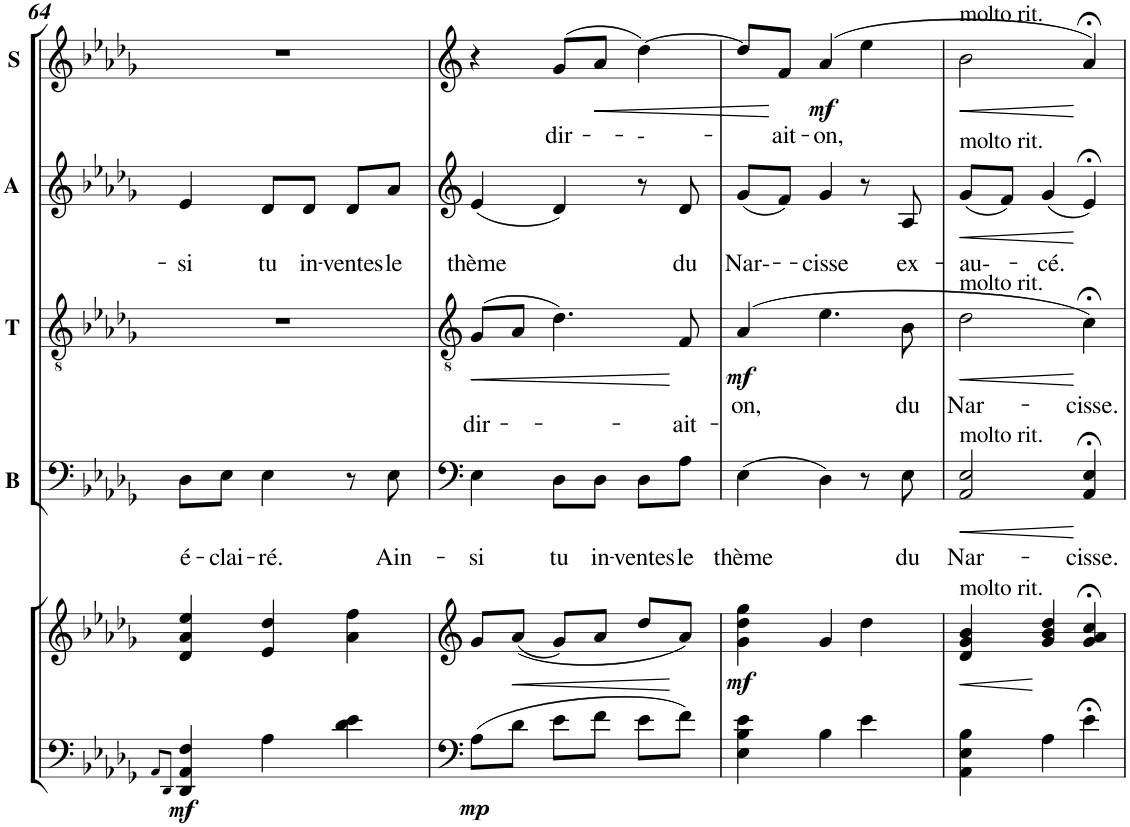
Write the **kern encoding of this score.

**kern	**dynam	**kern	**dynam	**kern	**text	**dynam	**kern	**text	**dynam	**kern	**text	**dynam	**kern	**text	**dynam
*part6	*part6	*part5	*part5	*part4	*part4	*part4	*part3	*part3	*part3	*part2	*part2	*part2	*part1	*part1	*part1
*staff6	*staff6	*staff5	*staff5	*staff4	*staff4	*staff4	*staff3	*staff3	*staff3	*staff2	*staff2	*staff2	*staff1	*staff1	*staff1
*I"P2	*	*I"P1	*	*I"Basso	*	*	*I"Tenor	*	*	*I"Alto	*	*	*I"Soprano	*	*
*	*	*	*	*I'B	*	*	*I'T	*	*	*I'A	*	*	*I'S	*	*
!!LO:PB:g=z
*clefF4	*	*clefG2	*	*clefF4	*	*	*clefGv2	*	*	*clefG2	*	*	*clefG2	*	*
*k[b-e-a-d-g-]	*	*k[b-e-a-d-g-]	*	*k[b-e-a-d-g-]	*	*	*k[b-e-a-d-g-]	*	*	*k[b-e-a-d-g-]	*	*	*k[b-e-a-d-g-]	*	*
*M3/4	*	*M3/4	*	*M3/4	*	*	*M3/4	*	*	*M3/4	*	*	*M3/4	*	*
=64	=64	=64	=64	=64	=64	=64	=64	=64	=64	=64	=64	=64	=64	=64	=64
8qAA-/L	.	.	.	.	.	.	.	.	.	.	.	.	.	.	.
8qDD-/J	.	.	.	.	.	.	.	.	.	.	.	.	.	.	.
!	!LO:DY:b	!	!	!	!LO:LY:b	!	!	!	!	!	!LO:LY:b	!	!	!	!
4DD-/ 4AA-/ 4F/	mf	4d-/ 4a-/ 4ee-/	.	8D-\L	é-	.	2.r	.	.	4e-/	si	.	2.r	.	.
!	!	!	!	!	!LO:LY:b	!	!	!	!	!	!	!	!	!	!
.	.	.	.	8E-\J	clai-	.	.	.	.	.	.	.	.	.	.
!	!	!	!	!	!LO:LY:b	!	!	!	!	!	!LO:LY:b	!	!	!	!
4A-\	.	4e-/ 4dd-/	.	4E-\	ré.	.	.	.	.	8d-/L	tu	.	.	.	.
!	!	!	!	!	!	!	!	!	!	!	!LO:LY:b	!	!	!	!
.	.	.	.	.	.	.	.	.	.	8d-/J	in-	.	.	.	.
!	!	!	!	!	!	!	!	!	!	!	!LO:LY:b	!	!	!	!
4d-\ 4e-\	.	4a-\ 4ff\	.	8r	.	.	.	.	.	8d-/L	ventes	.	.	.	.
!	!	!	!	!	!LO:LY:b	!	!	!	!	!	!LO:LY:b	!	!	!	!
.	.	.	.	8E-\	Ain-	.	.	.	.	8a-/J	le	.	.	.	.
=65	=65	=65	=65	=65	=65	=65	=65	=65	=65	=65	=65	=65	=65	=65	=65
!	!LO:DY:b	!	!	!	!LO:LY:b	!	!	!LO:LY:b	!LO:HP:b	!	!LO:LY:b	!	!	!	!
(8A-\L	mp	8g-/L	.	4E-\	si	.	(8G-/L	dir-	<	(4e-/	thème	.	4r	.	.
!	!	!	!LO:HP:b	!	!	!	!	!	!	!	!	!	!	!	!
8d-\J	.	((8a-/J	<	.	.	.	8A-/J	.	.	.	.	.	.	.	.
!	!	!	!	!	!LO:LY:b	!	!	!	!	!	!	!	!	!LO:LY:b	!
8e-\L	.	8g-/L)	.	8D-\L	tu	.	4.d-\)	.	.	4d-/)	.	.	(8g-/L	dir-	.
!	!	!	!	!	!LO:LY:b	!	!	!	!	!	!	!	!	!	!LO:HP:b
8f\J	.	8a-/J	.	8D-\J	in-	.	.	.	.	.	.	.	8a-/J	.	<
!	!	!	!	!	!LO:LY:b	!	!	!	!	!	!	!	!	!LO:LY:b	!
8e-\L	.	8dd-/L	.	8D-\L	ventes	.	.	.	.	8r	.	.	[4dd-\)	--	.
!	!	!	!	!	!LO:LY:b	!	!	!LO:LY:b	!	!	!LO:LY:b	!	!	!	!
8f\J)	.	8a-/J)	[	8A-\J	le	.	8F/	ait-	[	8d-/	du	.	.	.	.
=66	=66	=66	=66	=66	=66	=66	=66	=66	=66	=66	=66	=66	=66	=66	=66
!	!	!	!LO:DY:b	!	!LO:LY:b	!	!	!LO:LY:b	!LO:DY:b	!	!LO:LY:b	!	!	!	!
4E-\ 4B-\ 4e-\	.	4g-\ 4dd-\ 4gg-\	mf	(4E-\	thème	.	(4A-/	on,	mf	(8g-/L	Nar--	.	8dd-/L]	.	.
!	!	!	!	!	!	!	!	!	!	!	!	!	!	!LO:LY:b	!
.	.	.	.	.	.	.	.	.	.	8f/J)	.	.	8f/J	ait-	[
!	!	!	!	!	!	!	!	!	!	!	!LO:LY:b	!	!	!LO:LY:b	!LO:DY:b
4B-\	.	4g-/	.	4D-\)	.	.	4.e-\	.	.	4g-/	cisse	.	(4a-/	on,	mf
4e-\	.	4dd-\	.	8r	.	.	.	.	.	8r	.	.	4ee-\	.	.
!	!	!	!	!	!LO:LY:b	!	!	!LO:LY:b	!	!	!LO:LY:b	!	!	!	!
.	.	.	.	8E-\	du	.	8B-\	du	.	8A-/	ex-	.	.	.	.
=67	=67	=67	=67	=67	=67	=67	=67	=67	=67	=67	=67	=67	=67	=67	=67
!	!	!	!	!	!	!	!	!	!	!	!	!	!LO:TX:a:t=molto rit.	!	!
!	!	!	!	!	!	!	!	!	!	!LO:TX:a:t=molto rit.	!	!	!	!	!
!	!	!	!	!	!	!	!LO:TX:a:t=molto rit.	!	!	!	!	!	!	!	!
!	!	!	!	!LO:TX:a:t=molto rit.	!	!	!	!	!	!	!	!	!	!	!
!	!	!LO:TX:a:t=molto rit.	!	!	!	!	!	!	!	!	!	!	!	!	!
!	!	!	!LO:HP:b	!	!LO:LY:b	!LO:HP:b	!	!LO:LY:b	!LO:HP:b	!	!LO:LY:b	!LO:HP:b	!	!	!LO:HP:b
4AA-\ 4E-\ 4B-\	.	4d-/ 4g-/ 4b-/	<	2AA-/ 2E-/	Nar-	<	2d-\	Nar-	<	(8g-/L	au--	<	2b-\	.	<
.	.	.	.	.	.	.	.	.	.	8f/J)	.	.	.	.	.
!	!	!	!	!	!	!	!	!	!	!	!LO:LY:b	!	!	!	!
4A-\	.	4g-/ 4b-/ 4dd-/	[	.	.	.	.	.	.	(4g-/	cé.	.	.	.	.
!	!	!	!	!	!LO:LY:b	!	!	!LO:LY:b	!	!	!	!	!	!	!
4e->\	.	4g-/> 4a-/> 4cc/>	.	4AA-/> 4E-/>	cisse.	[	4c>\)	cisse.	[	4e->/)	.	[	4a->/)	.	[
=	=	=	=	=	=	=	=	=	=	=	=	=	=	=	=
*-	*-	*-	*-	*-	*-	*-	*-	*-	*-	*-	*-	*-	*-	*-	*-
